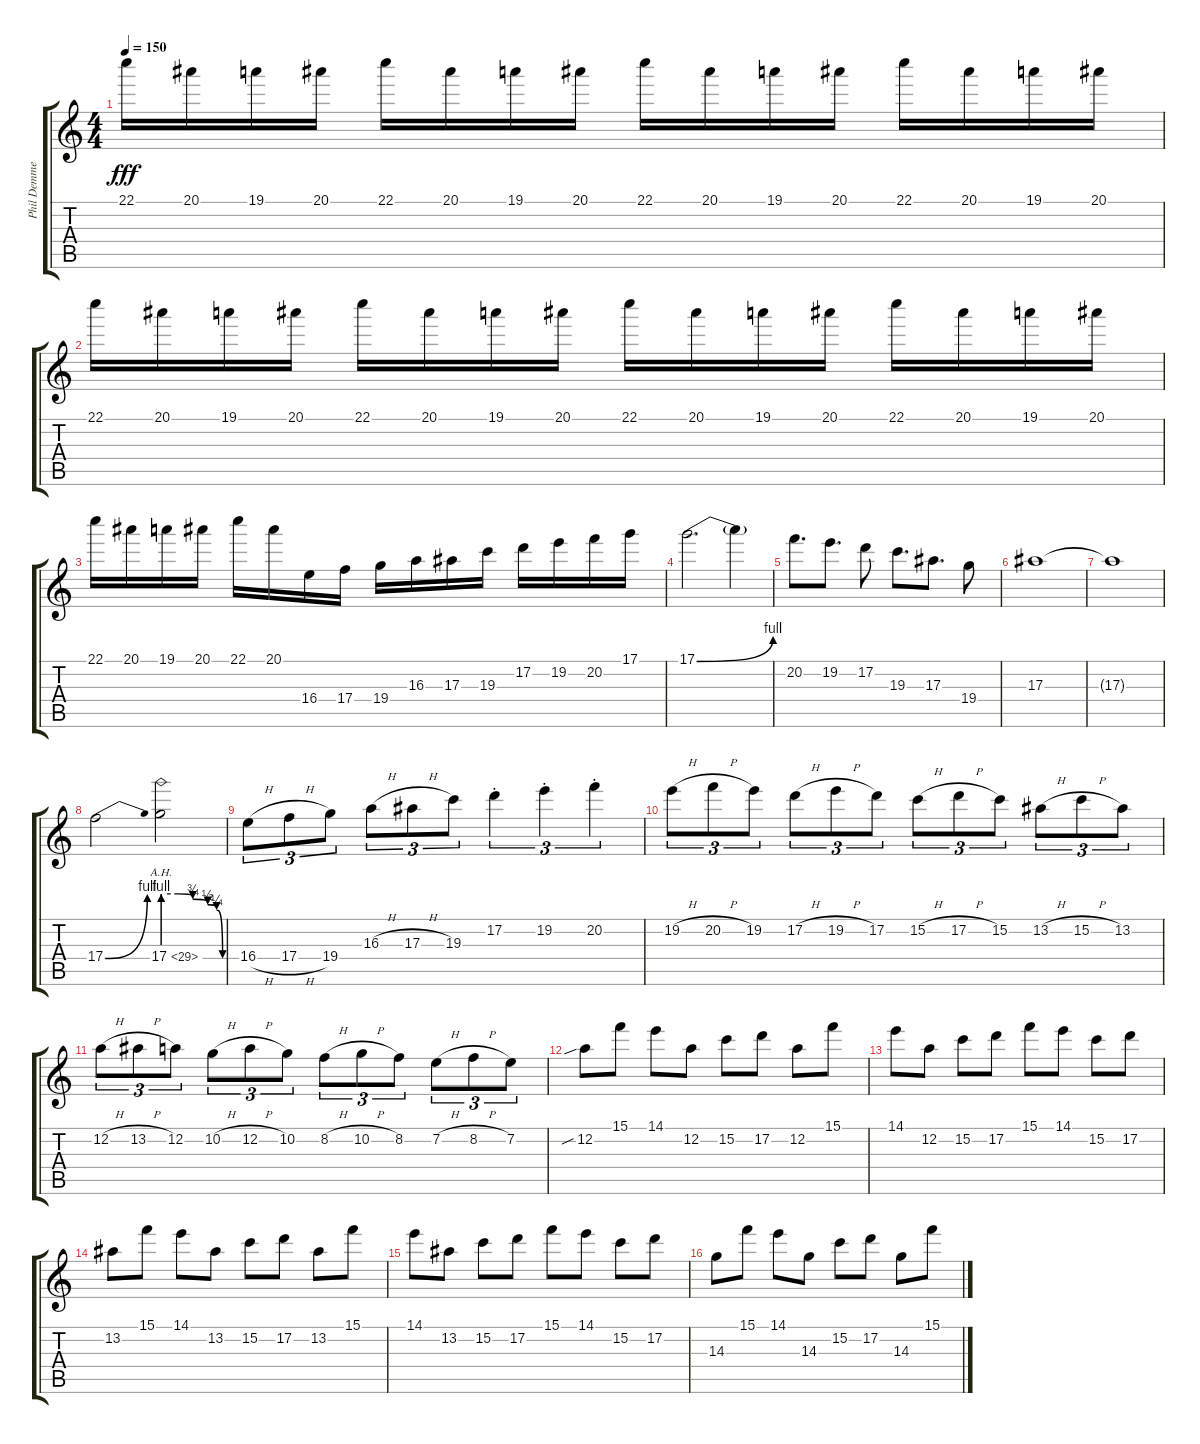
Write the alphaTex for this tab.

\track ("Phil Demmel" "Phil Demme") {instrument distortionguitar}
\staff {score tabs}
\tuning (D4 A3 F3 C3 G2 C2) {hide}
\ts (4 4)
\tempo 150
\clef g2
\ks c
22.1.16{dy fff} 20.1.16 19.1.16 20.1.16 22.1.16 20.1.16 19.1.16 20.1.16 22.1.16 20.1.16 19.1.16 20.1.16 22.1.16 20.1.16 19.1.16 20.1.16 |
22.1.16 20.1.16 19.1.16 20.1.16 22.1.16 20.1.16 19.1.16 20.1.16 22.1.16 20.1.16 19.1.16 20.1.16 22.1.16 20.1.16 19.1.16 20.1.16 |
22.1.16 20.1.16 19.1.16 20.1.16 22.1.16 20.1.16 16.4.16 17.4.16 19.4.16 16.3.16 17.3.16 19.3.16 17.2.16 19.2.16 20.2.16 17.1.16 |
17.1{be (bend 0 0 60 4)}.2{d} 17.1{t}.4 |
20.2.8{d} 19.2.8{d} 17.2.8 19.3.8{d} 17.3.8{d} 19.4.8 |
17.3.1 |
17.3{t}.1 |
17.4{be (bend 0 0 60 4)}.2 17.4{be (custom 0 4 15 4 30 3 45 2 54 1 60 0) ah 12}.2 |
16.4{h}.8{tu (3 2)} 17.4{h}.8{tu (3 2)} 19.4.8{tu (3 2)} 16.3{h}.8{tu (3 2)} 17.3{h}.8{tu (3 2)} 19.3.8{tu (3 2)} 17.2{st}.4{tu (3 2)} 19.2{st}.4{tu (3 2)} 20.2{st}.4{tu (3 2)} |
19.2{h}.8{tu (3 2)} 20.2{h}.8{tu (3 2)} 19.2.8{tu (3 2)} 17.2{h}.8{tu (3 2)} 19.2{h}.8{tu (3 2)} 17.2.8{tu (3 2)} 15.2{h}.8{tu (3 2)} 17.2{h}.8{tu (3 2)} 15.2.8{tu (3 2)} 13.2{h}.8{tu (3 2)} 15.2{h}.8{tu (3 2)} 13.2.8{tu (3 2)} |
12.2{h}.8{tu (3 2)} 13.2{h}.8{tu (3 2)} 12.2.8{tu (3 2)} 10.2{h}.8{tu (3 2)} 12.2{h}.8{tu (3 2)} 10.2.8{tu (3 2)} 8.2{h}.8{tu (3 2)} 10.2{h}.8{tu (3 2)} 8.2.8{tu (3 2)} 7.2{h}.8{tu (3 2)} 8.2{h}.8{tu (3 2)} 7.2.8{tu (3 2)} |
12.2{sib}.8 15.1.8 14.1.8 12.2.8 15.2.8 17.2.8 12.2.8 15.1.8 |
14.1.8 12.2.8 15.2.8 17.2.8 15.1.8 14.1.8 15.2.8 17.2.8 |
13.2.8 15.1.8 14.1.8 13.2.8 15.2.8 17.2.8 13.2.8 15.1.8 |
14.1.8 13.2.8 15.2.8 17.2.8 15.1.8 14.1.8 15.2.8 17.2.8 |
14.3.8 15.1.8 14.1.8 14.3.8 15.2.8 17.2.8 14.3.8 15.1.8
